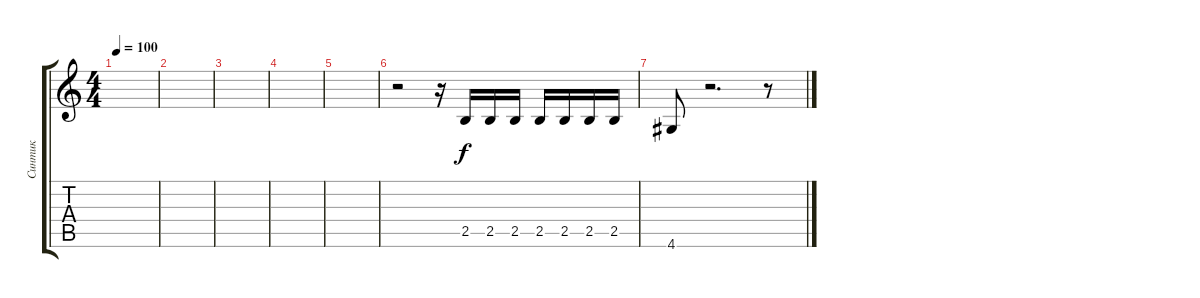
\track ("Синтик" "Синтик") {instrument overdrivenguitar}
\staff {score tabs}
\tuning (E4 B3 G3 D3 A2 E2) {hide}
\ts (4 4)
\tempo 100
\clef g2
\ks c
|
|
|
|
|
r.2{instrument distortionguitar} r.16 2.5.16{dy f} 2.5.16 2.5.16 2.5.16 2.5.16 2.5.16 2.5.16 |
4.6.8 r.2{d} r.8
